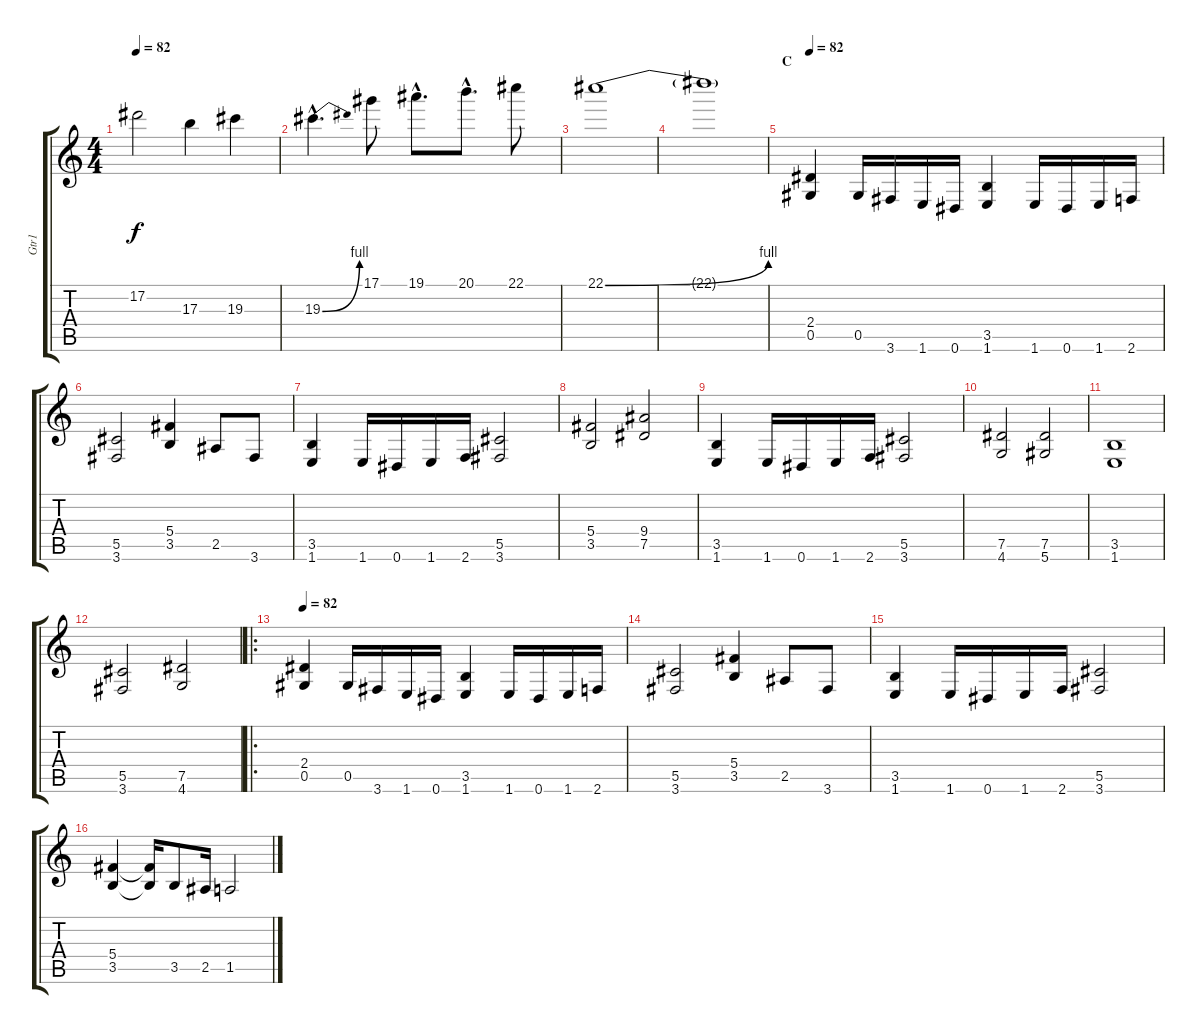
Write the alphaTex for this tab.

\track ("Gtr1" "Gtr1") {instrument overdrivenguitar}
\staff {score tabs}
\tuning (Eb4 Bb3 Gb3 Db3 Ab2 Eb2) {hide}
\ts (4 4)
\tempo 82
\clef g2
\ks c
17.2{t}.2{dy f} 17.3.4 19.3.4 |
19.3{be (bend 0 0 60 4) hac}.4{d} 17.1.8 19.1{hac}.8{d} 20.1{hac}.8{d} 22.1.8 |
22.1{be (bend 0 0 60 4)}.1 |
22.1{t}.1 |
\section ("" "C")
\tempo 82
(2.4 0.5).4{volume 14} 0.5.16 3.6.16 1.6.16 0.6.16 (3.5 1.6).4 1.6.16 0.6.16 1.6.16 2.6.16 |
(5.5 3.6).2 (5.4 3.5).4 2.5.8 3.6.8 |
(3.5 1.6).4 1.6.16 0.6.16 1.6.16 2.6.16 (5.5 3.6).2 |
(5.4 3.5).2 (9.4 7.5).2 |
(3.5 1.6).4 1.6.16 0.6.16 1.6.16 2.6.16 (5.5 3.6).2 |
(7.5 4.6).2 (7.5 5.6).2 |
(3.5 1.6).1 |
(5.5 3.6).2 (7.5 4.6).2 |
\ro
\tempo 82
(2.4 0.5).4 0.5.16 3.6.16 1.6.16 0.6.16 (3.5 1.6).4 1.6.16 0.6.16 1.6.16 2.6.16 |
(5.5 3.6).2 (5.4 3.5).4 2.5.8 3.6.8 |
(3.5 1.6).4 1.6.16 0.6.16 1.6.16 2.6.16 (5.5 3.6).2 |
(5.4 3.5).4 (5.4{t} 3.5{t}).16 3.5.8 2.5.16 1.5.2
